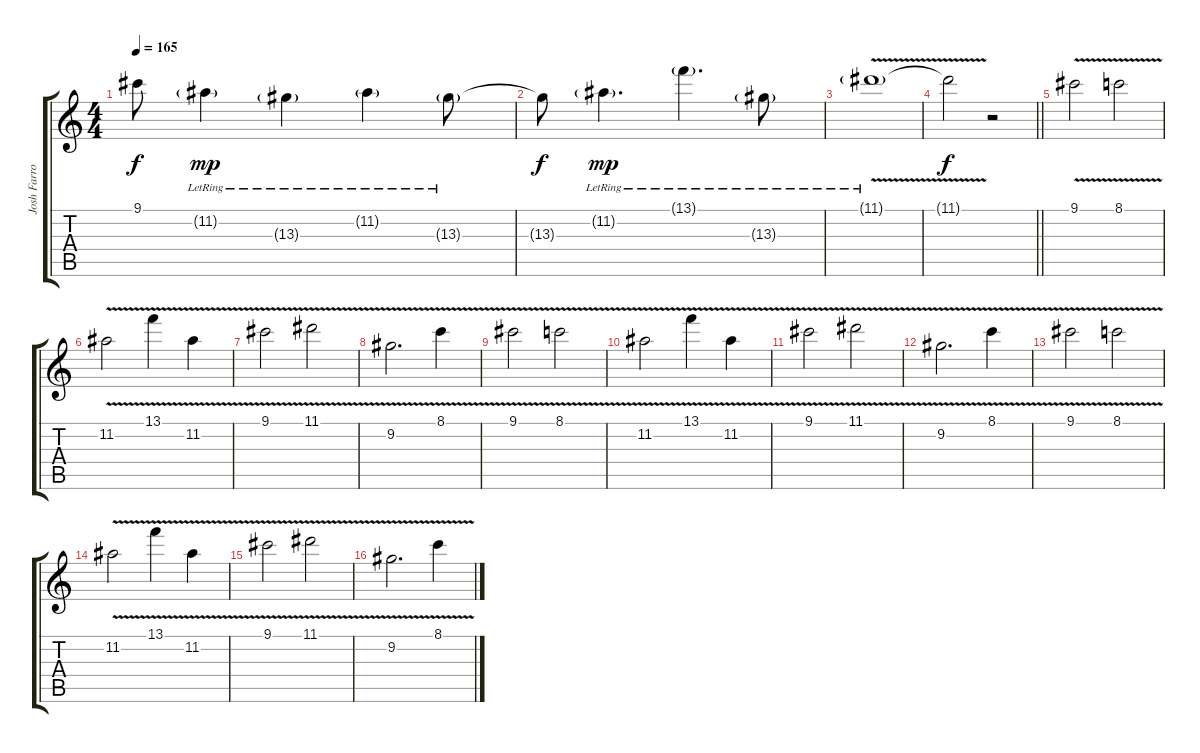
\track ("Josh Farro FX" "Josh Farro") {instrument distortionguitar}
\staff {score tabs}
\tuning (E4 B3 G3 D3 A2 D2) {hide}
\ts (4 4)
\tempo 165
\clef g2
\ks c
9.1{t}.8{dy f} 11.2{g lr}.4{dy mp} 13.3{g lr}.4 11.2{g lr}.4 13.3{g lr}.8 |
13.3{t}.8{dy f} 11.2{g lr}.4{d dy mp} 13.1{g lr}.4{d} 13.3{g lr}.8 |
11.1{v g lr}.1 |
\barLineRight lightlight
11.1{t}.2{dy f} r.2 |
9.1{v}.2{volume 8 balance 0} 8.1{v}.2 |
11.2{v}.2 13.1{v}.4 11.2{v}.4 |
9.1{v}.2 11.1{v}.2 |
9.2{v}.2{d} 8.1{v}.4 |
9.1{v}.2 8.1{v}.2 |
11.2{v}.2 13.1{v}.4 11.2{v}.4 |
9.1{v}.2 11.1{v}.2 |
9.2{v}.2{d} 8.1{v}.4 |
9.1{v}.2 8.1{v}.2 |
11.2{v}.2 13.1{v}.4 11.2{v}.4 |
9.1{v}.2 11.1{v}.2 |
9.2{v}.2{d} 8.1{v}.4
